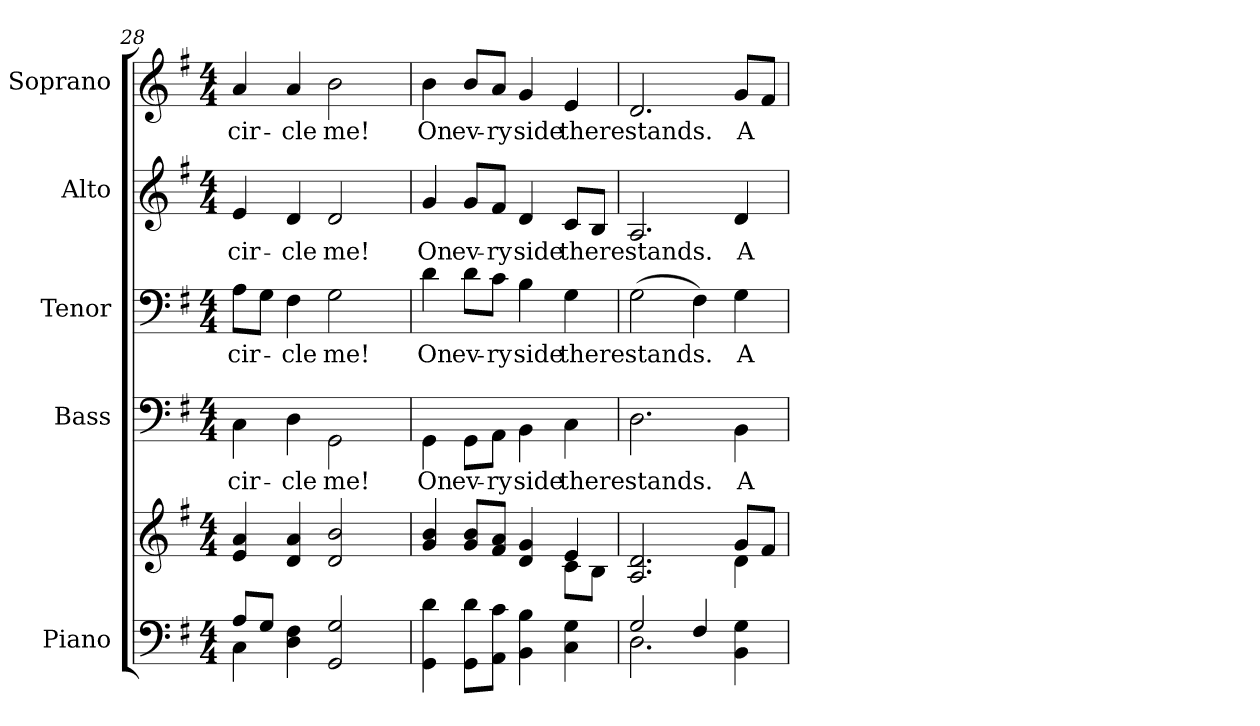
**kern	**kern	**kern	**text	**kern	**text	**kern	**text	**kern	**text
*part5	*part5	*part4	*part4	*part3	*part3	*part2	*part2	*part1	*part1
*staff6	*staff5	*staff4	*staff4	*staff3	*staff3	*staff2	*staff2	*staff1	*staff1
*I"Piano	*	*I"Bass	*	*I"Tenor	*	*I"Alto	*	*I"Soprano	*
*	*	*I'B.	*	*	*	*	*	*	*
*clefF4	*clefG2	*clefF4	*	*clefF4	*	*clefG2	*	*clefG2	*
*k[f#]	*k[f#]	*k[f#]	*	*k[f#]	*	*k[f#]	*	*k[f#]	*
*G:	*G:	*G:	*	*G:	*	*G:	*	*G:	*
*M4/4	*M4/4	*M4/4	*	*M4/4	*	*M4/4	*	*M4/4	*
=28	=28	=28	=28	=28	=28	=28	=28	=28	=28
*^	*^	*	*	*	*	*	*	*	*
!	!	!	!	!	!LO:LY:b:color=#000000	!	!	!	!	!	!
!	!	!	!	!	!	!	!LO:LY:b:color=#000000	!	!	!	!
!	!	!	!	!	!	!	!	!	!LO:LY:b:color=#000000	!	!
!	!	!	!	!	!	!	!	!	!	!	!LO:LY:b:color=#000000
8Ai/L	4Ci\	4ei/ 4ai	4ryy	4Ci\	-cir-	8Ai\L	-cir-	4ei/	-cir-	4ai/	-cir-
8Gi/J	.	.	.	.	.	8Gi\J	.	.	.	.	.
!	!	!	!	!	!LO:LY:b:color=#000000	!	!	!	!	!	!
!	!	!	!	!	!	!	!LO:LY:b:color=#000000	!	!	!	!
!	!	!	!	!	!	!	!	!	!LO:LY:b:color=#000000	!	!
!	!	!	!	!	!	!	!	!	!	!	!LO:LY:b:color=#000000
4Di\ 4F#i	4ryy	4di/ 4ai	4ryy	4Di\	-cle	4F#i\	-cle	4di/	-cle	4ai/	-cle
!	!	!	!	!	!LO:LY:b:color=#000000	!	!	!	!	!	!
!	!	!	!	!	!	!	!LO:LY:b:color=#000000	!	!	!	!
!	!	!	!	!	!	!	!	!	!LO:LY:b:color=#000000	!	!
!	!	!	!	!	!	!	!	!	!	!	!LO:LY:b:color=#000000
2GGi/ 2Gi	2ryy	2di/ 2bi	4ryy	2GGi\	me!	2Gi\	me!	2di/	me!	2bi\	me!
.	.	.	4ryy	.	.	.	.	.	.	.	.
=29	=29	=29	=29	=29	=29	=29	=29	=29	=29	=29	=29
!	!	!	!	!	!LO:LY:b:color=#000000	!	!	!	!	!	!
!	!	!	!	!	!	!	!LO:LY:b:color=#000000	!	!	!	!
!	!	!	!	!	!	!	!	!	!LO:LY:b:color=#000000	!	!
!	!	!	!	!	!	!	!	!	!	!	!LO:LY:b:color=#000000
4GGi\ 4di	4ryy	4gi/ 4bi	2ryy	4GGi\	On	4di\	On	4gi/	On	4bi\	On
!	!	!	!	!	!LO:LY:b:color=#000000	!	!	!	!	!	!
!	!	!	!	!	!	!	!LO:LY:b:color=#000000	!	!	!	!
!	!	!	!	!	!	!	!	!	!LO:LY:b:color=#000000	!	!
!	!	!	!	!	!	!	!	!	!	!	!LO:LY:b:color=#000000
8GGi\ 8diL	4ryy	8gi/ 8biL	.	8GGi\L	ev-	8di\L	ev-	8gi/L	ev-	8bi/L	ev-
!	!	!	!	!	!LO:LY:b:color=#000000	!	!	!	!	!	!
!	!	!	!	!	!	!	!LO:LY:b:color=#000000	!	!	!	!
!	!	!	!	!	!	!	!	!	!LO:LY:b:color=#000000	!	!
!	!	!	!	!	!	!	!	!	!	!	!LO:LY:b:color=#000000
8AAi\ 8ciJ	.	8f#i/ 8aiJ	.	8AAi\J	-ry	8ci\J	-ry	8f#i/J	-ry	8ai/J	-ry
!	!	!	!	!	!LO:LY:b:color=#000000	!	!	!	!	!	!
!	!	!	!	!	!	!	!LO:LY:b:color=#000000	!	!	!	!
!	!	!	!	!	!	!	!	!	!LO:LY:b:color=#000000	!	!
!	!	!	!	!	!	!	!	!	!	!	!LO:LY:b:color=#000000
4BBi\ 4Bi	4ryy	4di/ 4gi	4ryy	4BBi\	side	4Bi\	side	4di/	side	4gi/	side
!	!	!	!	!	!LO:LY:b:color=#000000	!	!	!	!	!	!
!	!	!	!	!	!	!	!LO:LY:b:color=#000000	!	!	!	!
!	!	!	!	!	!	!	!	!	!LO:LY:b:color=#000000	!	!
!	!	!	!	!	!	!	!	!	!	!	!LO:LY:b:color=#000000
4Ci\ 4Gi	4ryy	4ei/	8ci\L	4Ci\	there	4Gi\	there	8ci/L	there	4ei/	there
.	.	.	8Bi\J	.	.	.	.	8Bi/J	.	.	.
=30	=30	=30	=30	=30	=30	=30	=30	=30	=30	=30	=30
!	!	!	!	!	!LO:LY:b:color=#000000	!	!	!	!	!	!
!	!	!	!	!	!	!	!LO:LY:b:color=#000000	!	!	!	!
!	!	!	!	!	!	!	!	!	!LO:LY:b:color=#000000	!	!
!	!	!	!	!	!	!	!	!	!	!	!LO:LY:b:color=#000000
2Gi/	2.Di\	2.Ai/ 2.di	2ryy	2.Di\	stands.	(2Gi\	stands.	2.Ai/	stands.	2.di/	stands.
4F#i/	.	.	4ryy	.	.	4F#i\)	.	.	.	.	.
!	!	!	!	!	!LO:LY:b:color=#000000	!	!	!	!	!	!
!	!	!	!	!	!	!	!LO:LY:b:color=#000000	!	!	!	!
!	!	!	!	!	!	!	!	!	!LO:LY:b:color=#000000	!	!
!	!	!	!	!	!	!	!	!	!	!	!LO:LY:b:color=#000000
4BBi\ 4Gi	4ryy	8gi/L	4di\	4BBi\	A	4Gi\	A	4di/	A	8gi/L	A
.	.	8f#i/J	.	.	.	.	.	.	.	8f#i/J	.
*v	*v	*	*	*	*	*	*	*	*	*	*
*	*v	*v	*	*	*	*	*	*	*	*
=	=	=	=	=	=	=	=	=	=
*-	*-	*-	*-	*-	*-	*-	*-	*-	*-
